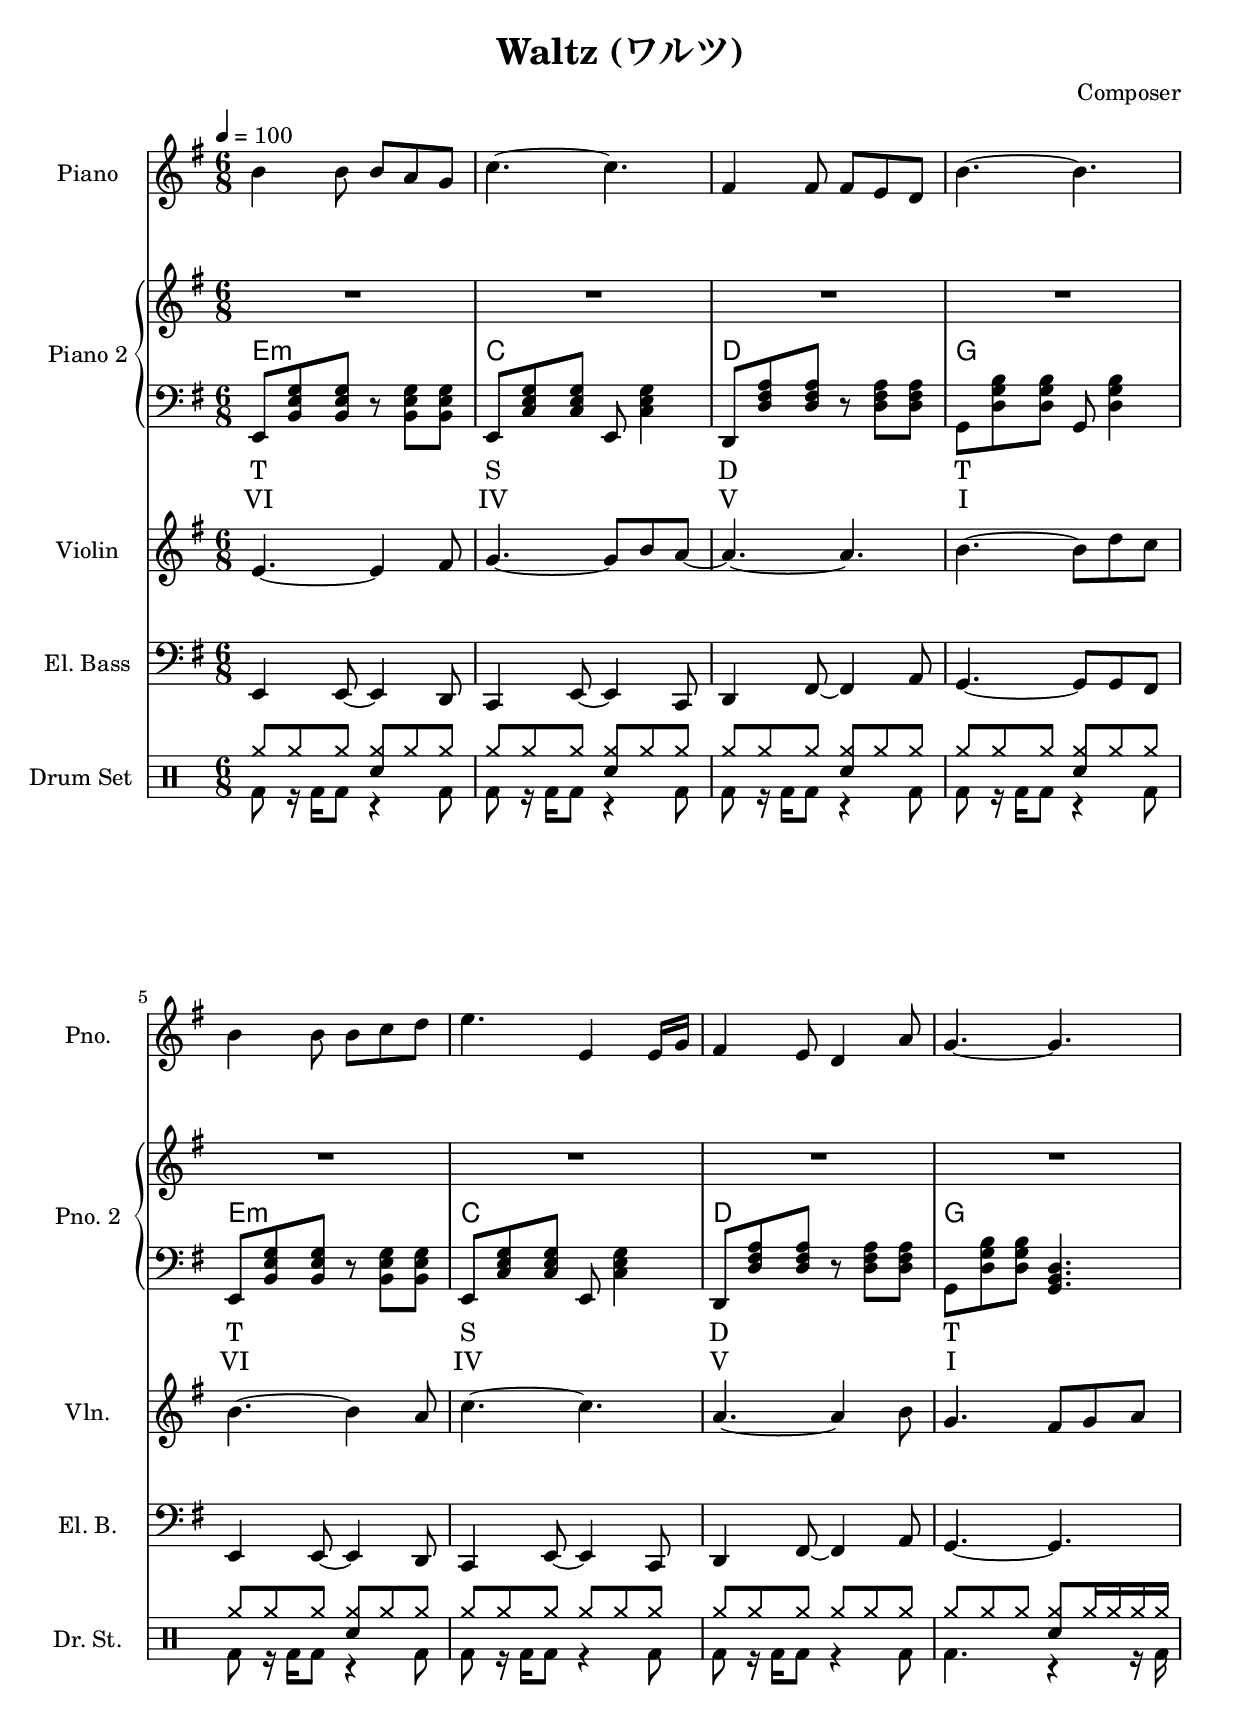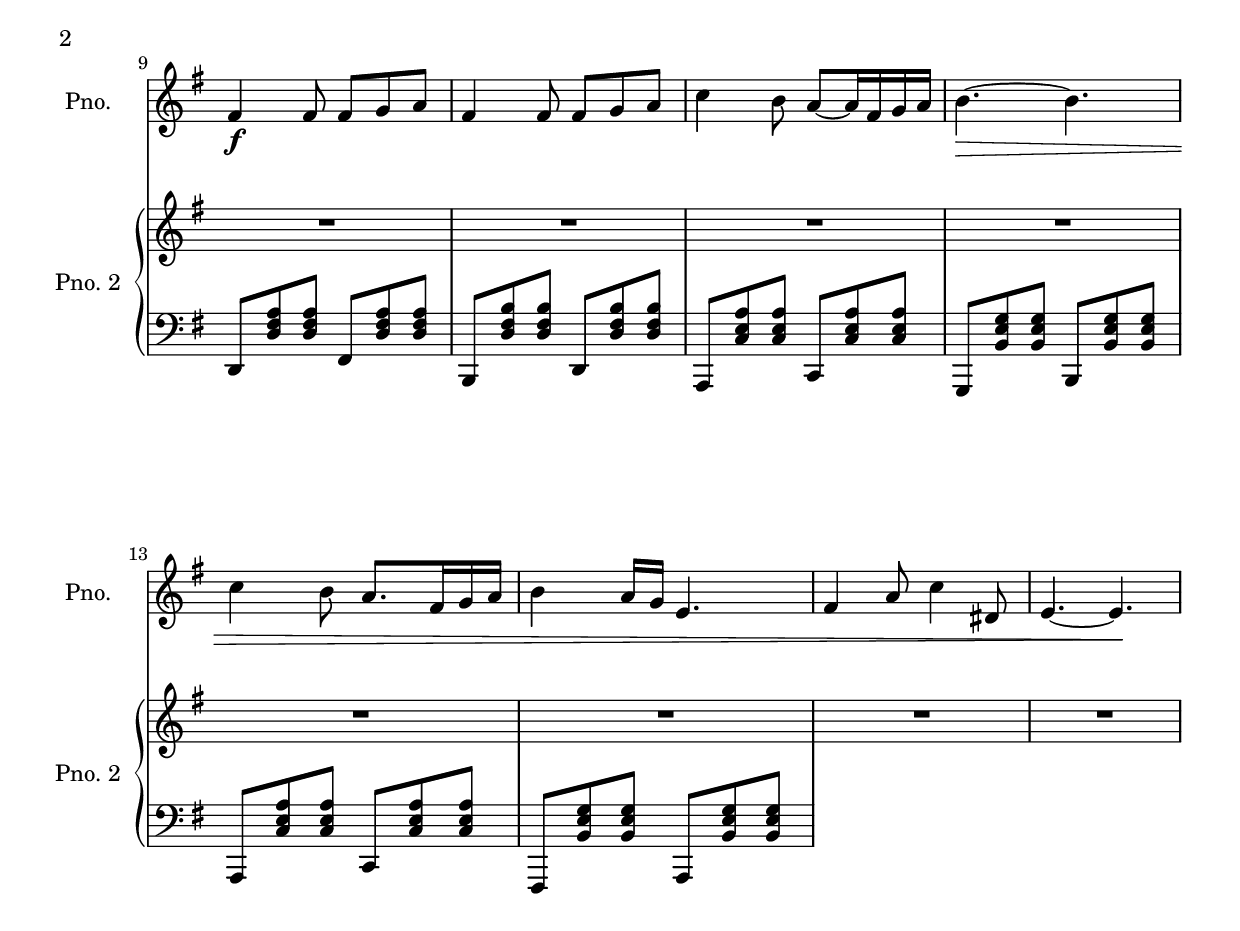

\version "2.24.4"

\header {
  title = "Waltz (ワルツ)"
  composer = "Composer"
}

\score {
  \layout {
    indent       = 1.5\cm
    short-indent = 1.5\cm
  }
<<
  \new PianoStaff \with {
    instrumentName = "Piano"
    shortInstrumentName = "Pno."
  }{\tempo 4 = 100 \clef treble \key g \major \time 6/8
    b'4 b'8 b' a' g'            | 
    c''4.~c''                   |
    fis'4 fis'8 fis' e' d'      |
    b'4.~b'                     |

    b'4 b'8 b' c'' d''          |
    e''4. e'4 e'16 g'           |
    fis'4 e'8 d'4 a'8           |
    g'4.~g'4.                   |
    
    fis'4\f fis'8 fis' g' a'    | % forte
    fis'4 fis'8 fis' g' a'      |
    c''4 b'8 a'~a'16 fis' g' a' |
    b'4.\>~b'                   | % decrescendo, 

    c''4 b'8 a'8. fis'16 g' a'  |
    b'4 a'16 g' e'4.            |
    fis'4 a'8 c''4 dis'8        |
    e'4.~e'4.     \!            | 
  }

  \new PianoStaff \with {
    instrumentName = "Piano 2"
    shortInstrumentName = "Pno. 2"
  }<<
    \new Staff {\clef treble \key g \major
      \repeat unfold 4 \repeat unfold 4 {R2. | }
    }
    \new ChordNames {
      \chordmode {
        e:m | c | d | g |

        e:m | c | d | g |
      }
    }
    \new Staff { \clef bass \key g \major
      e,8 <b, e g> <b, e g> r <b, e g> <b, e g>        | 
      e,8 <c e g> <c e g> e, <c e g>4                  |
      d,8 <d fis a> <d fis a> r  <d fis a> <d fis a>   |
      g,8 <d g b> <d g b> g, <d g b>4                  |

      e,8 <b, e g> <b, e g> r <b, e g> <b, e g>        |
      e,8 <c e g> <c e g> e, <c e g>4                  |
      d,8 <d fis a> <d fis a> r  <d fis a> <d fis a>   |
      g,8 <d g b> <d g b> <g, b, d>4.                  |

      d,8 <d fis a> <d fis a> fis, <d fis a> <d fis a> |
      b,,8 <d fis b> <d fis b> d, <d fis b> <d fis b>  |
      a,,8 <c e a> <c e a> c, <c e a> <c e a>          |
      g,,8 <b, e g> <b, e g> b,, <b, e g> <b, e g>   |

      a,,8 <c e a> <c e a> c, <c e a> <c e a>          |
      fis,,8 <b, e g> <b, e g> a,, <b, e g> <b, e g>   |

    }
    \new Lyrics \lyricmode { %% harmonic analysis : Functional Harmony (Tonic, Subdominant, Dominant)
      T2.  S  D  T 
      T2.  S  D  T 
    }
    \new Lyrics \lyricmode { %% harmonic analysis : Roman Numeral Analysis
      VI2. IV V  I 
      VI2. IV V  I 
    }
  >>
  
  \new Staff \with {
    instrumentName = "Violin"
    shortInstrumentName = "Vln."
  }{ \clef treble \key g \major \time 6/8
    e'4.~ e'4 fis'8    |
    g'4.~ g'8 b' a'~   |
    a'4.~ a'           |
    b'4.~ b'8 d'' c''  |

    b'4.~ b'4 a'8      |
    c''4.~ c''4.       |
    a'4.~ a'4 b'8      |
    g'4. fis'8 g' a'   |
  }

  \new Staff \with {
    instrumentName = "El. Bass"
    shortInstrumentName = "El. B."
  }{ \clef bass \key g \major \time 6/8
    e,4 e,8~ e,4 d,8     |
    c,4 e,8~ e,4 c,8     |
    d,4 fis,8~ fis,4 a,8 |
    g,4.~ g,8 g, fis,    |

    e,4 e,8~ e,4 d,8     |
    c,4 e,8~ e,4 c,8     |
    d,4 fis,8~ fis,4 a,8 |
    g,4.~ g,             |
  }

  \new DrumStaff \with {
    instrumentName = "Drum Set"
    shortInstrumentName = "Dr. St."
  }{ \time 6/8
    \drummode {
      <<
        \new DrumVoice { \voiceOne
          \repeat unfold 5 {
            cymr8 cymr cymr <cymr sn> cymr cymr            |
          }
          \repeat unfold 2 {
            cymr8 cymr cymr cymr cymr cymr                 |
          }
          cymr8 cymr cymr  <cymr sn> cymr16 cymr cymr cymr |
        }
        \new DrumVoice { \voiceTwo
          \repeat unfold 7 {
            bd8 r16 bd16 bd8 r4 bd8 |
          }
          bd4. r4 r16 bd16
        }
      >>
    }
  }
>>
}
